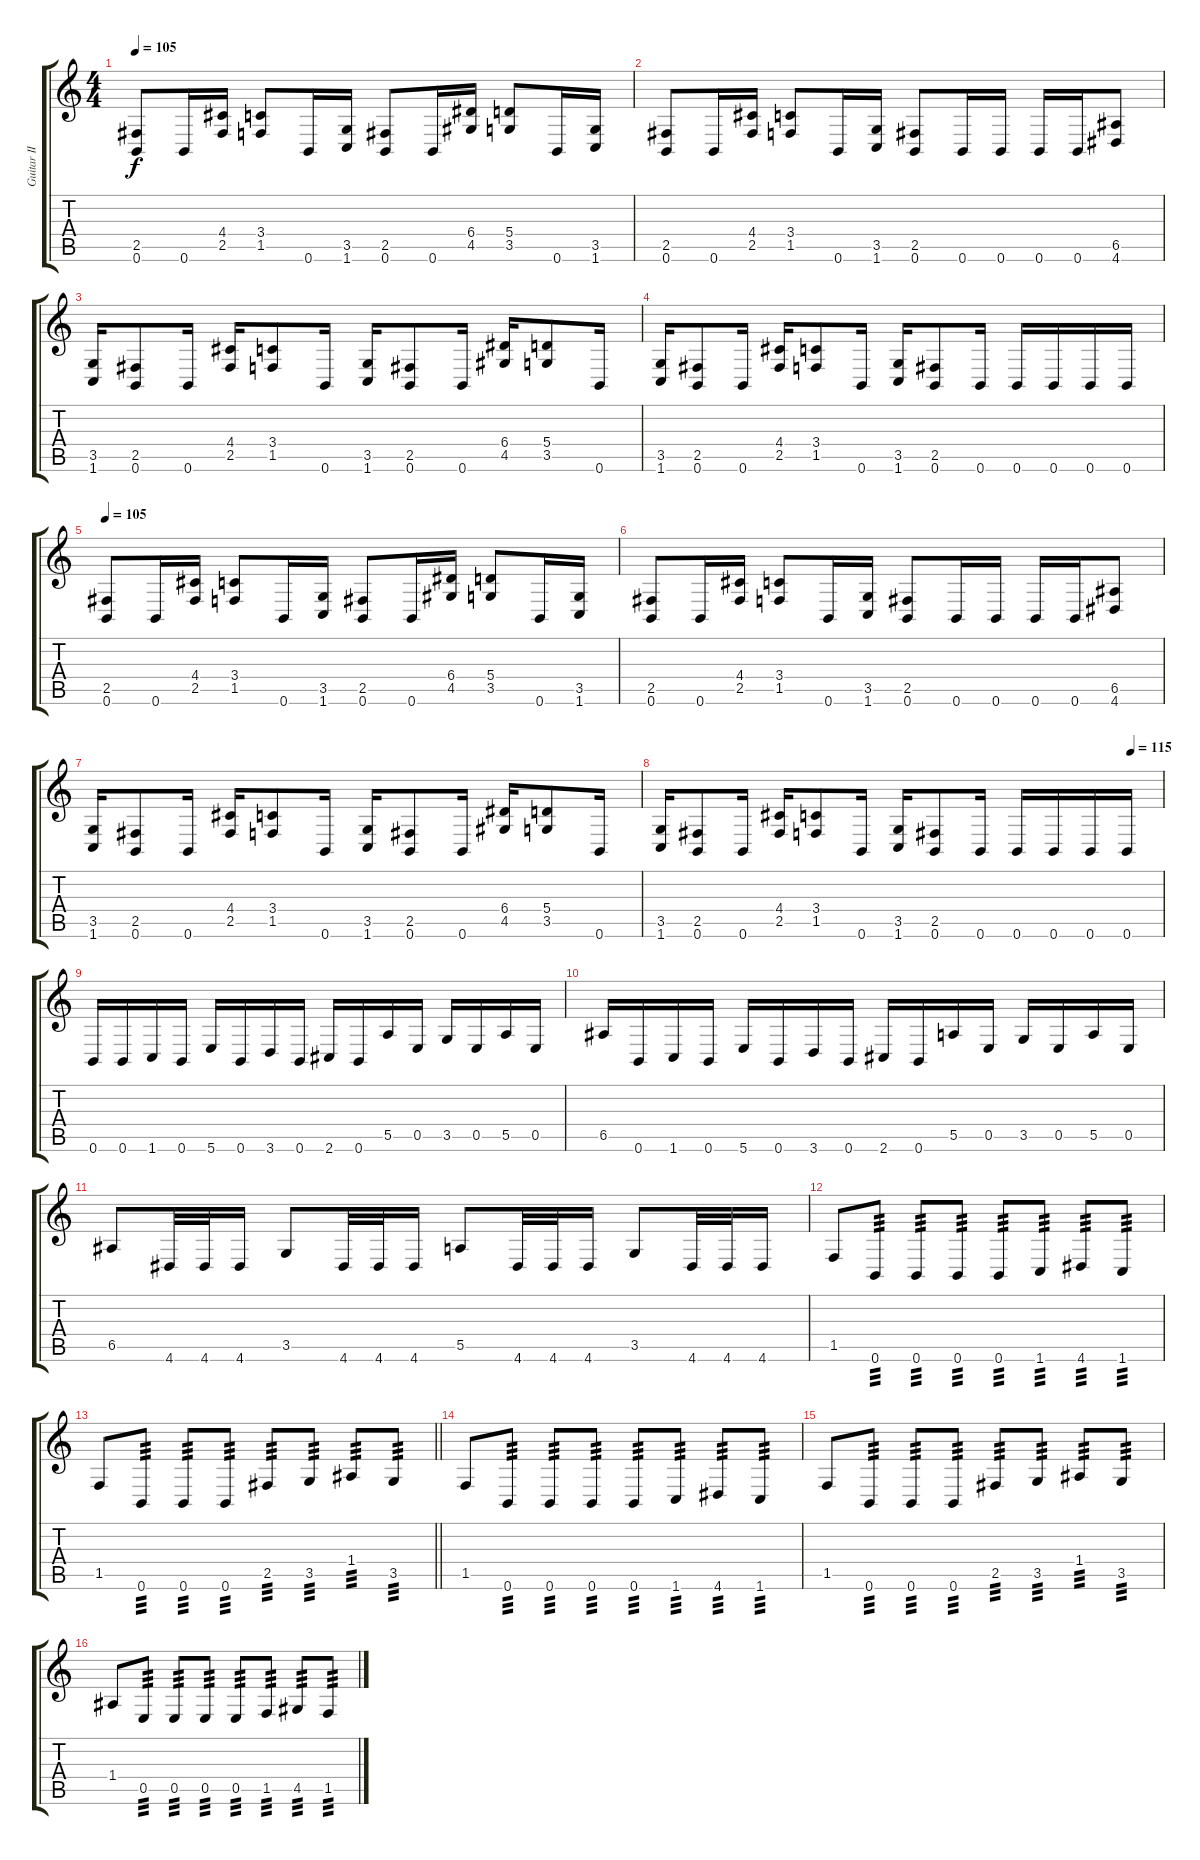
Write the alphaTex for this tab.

\track ("Guitar II" "Guitar II") {instrument distortionguitar}
\staff {score tabs}
\tuning (B3 Gb3 D3 A2 E2 B1) {hide}
\ts (4 4)
\tempo 105
\clef g2
\ks c
(2.5 0.6).8{dy f} 0.6.16 (4.4 2.5).16 (3.4 1.5).8 0.6.16 (3.5 1.6).16 (2.5 0.6).8 0.6.16 (6.4 4.5).16 (5.4 3.5).8 0.6.16 (3.5 1.6).16 |
(2.5 0.6).8 0.6.16 (4.4 2.5).16 (3.4 1.5).8 0.6.16 (3.5 1.6).16 (2.5 0.6).8 0.6.16 0.6.16 0.6.16 0.6.16 (6.5 4.6).8 |
(3.5 1.6).16 (2.5 0.6).8 0.6.16 (4.4 2.5).16 (3.4 1.5).8 0.6.16 (3.5 1.6).16 (2.5 0.6).8 0.6.16 (6.4 4.5).16 (5.4 3.5).8 0.6.16 |
(3.5 1.6).16 (2.5 0.6).8 0.6.16 (4.4 2.5).16 (3.4 1.5).8 0.6.16 (3.5 1.6).16 (2.5 0.6).8 0.6.16 0.6.16 0.6.16 0.6.16 0.6.16 |
\tempo 105
(2.5 0.6).8 0.6.16 (4.4 2.5).16 (3.4 1.5).8 0.6.16 (3.5 1.6).16 (2.5 0.6).8 0.6.16 (6.4 4.5).16 (5.4 3.5).8 0.6.16 (3.5 1.6).16 |
(2.5 0.6).8 0.6.16 (4.4 2.5).16 (3.4 1.5).8 0.6.16 (3.5 1.6).16 (2.5 0.6).8 0.6.16 0.6.16 0.6.16 0.6.16 (6.5 4.6).8 |
(3.5 1.6).16 (2.5 0.6).8 0.6.16 (4.4 2.5).16 (3.4 1.5).8 0.6.16 (3.5 1.6).16 (2.5 0.6).8 0.6.16 (6.4 4.5).16 (5.4 3.5).8 0.6.16 |
\tempo (115 0.9375)
(3.5 1.6).16 (2.5 0.6).8 0.6.16 (4.4 2.5).16 (3.4 1.5).8 0.6.16 (3.5 1.6).16 (2.5 0.6).8 0.6.16 0.6.16 0.6.16 0.6.16 0.6.16 |
0.6.16 0.6.16 1.6.16 0.6.16 5.6.16 0.6.16 3.6.16 0.6.16 2.6.16 0.6.16 5.5.16 0.5.16 3.5.16 0.5.16 5.5.16 0.5.16 |
6.5.16 0.6.16 1.6.16 0.6.16 5.6.16 0.6.16 3.6.16 0.6.16 2.6.16 0.6.16 5.5.16 0.5.16 3.5.16 0.5.16 5.5.16 0.5.16 |
6.5.8 4.6.32 4.6.32 4.6.16 3.5.8 4.6.32 4.6.32 4.6.16 5.5.8 4.6.32 4.6.32 4.6.16 3.5.8 4.6.32 4.6.32 4.6.16 |
1.5.8 0.6.8{tp 3} 0.6.8{tp 3} 0.6.8{tp 3} 0.6.8{tp 3} 1.6.8{tp 3} 4.6.8{tp 3} 1.6.8{tp 3} |
\barLineRight lightlight
1.5.8 0.6.8{tp 3} 0.6.8{tp 3} 0.6.8{tp 3} 2.5.8{tp 3} 3.5.8{tp 3} 1.4.8{tp 3} 3.5.8{tp 3} |
1.5.8 0.6.8{tp 3} 0.6.8{tp 3} 0.6.8{tp 3} 0.6.8{tp 3} 1.6.8{tp 3} 4.6.8{tp 3} 1.6.8{tp 3} |
1.5.8 0.6.8{tp 3} 0.6.8{tp 3} 0.6.8{tp 3} 2.5.8{tp 3} 3.5.8{tp 3} 1.4.8{tp 3} 3.5.8{tp 3} |
1.4.8 0.5.8{tp 3} 0.5.8{tp 3} 0.5.8{tp 3} 0.5.8{tp 3} 1.5.8{tp 3} 4.5.8{tp 3} 1.5.8{tp 3}
